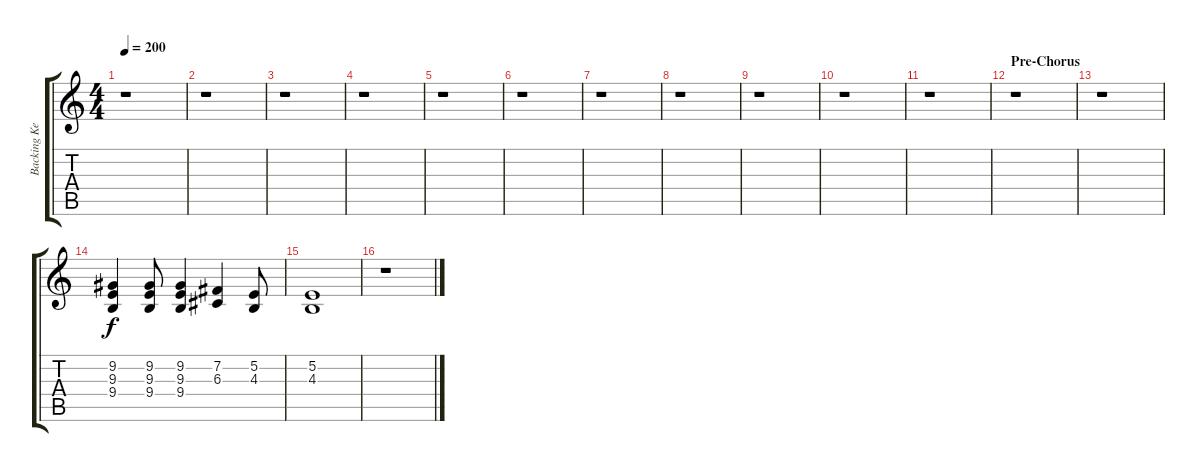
\track ("Backing Keyboards" "Backing Ke") {instrument choiraahs}
\staff {score tabs}
\tuning (E4 B3 G3 D3 A2 E2) {hide}
\ts (4 4)
\tempo 200
\clef g2
\ks c
r.1{dy f} |
r.1 |
r.1 |
r.1 |
r.1 |
r.1 |
r.1 |
r.1 |
r.1 |
r.1 |
r.1 |
\section ("" "Pre-Chorus")
r.1 |
r.1 |
(9.2 9.3 9.4).4 (9.2 9.3 9.4).8 (9.2 9.3 9.4).4 (7.2 6.3).4 (5.2 4.3).8 |
(5.2 4.3).1 |
r.1
